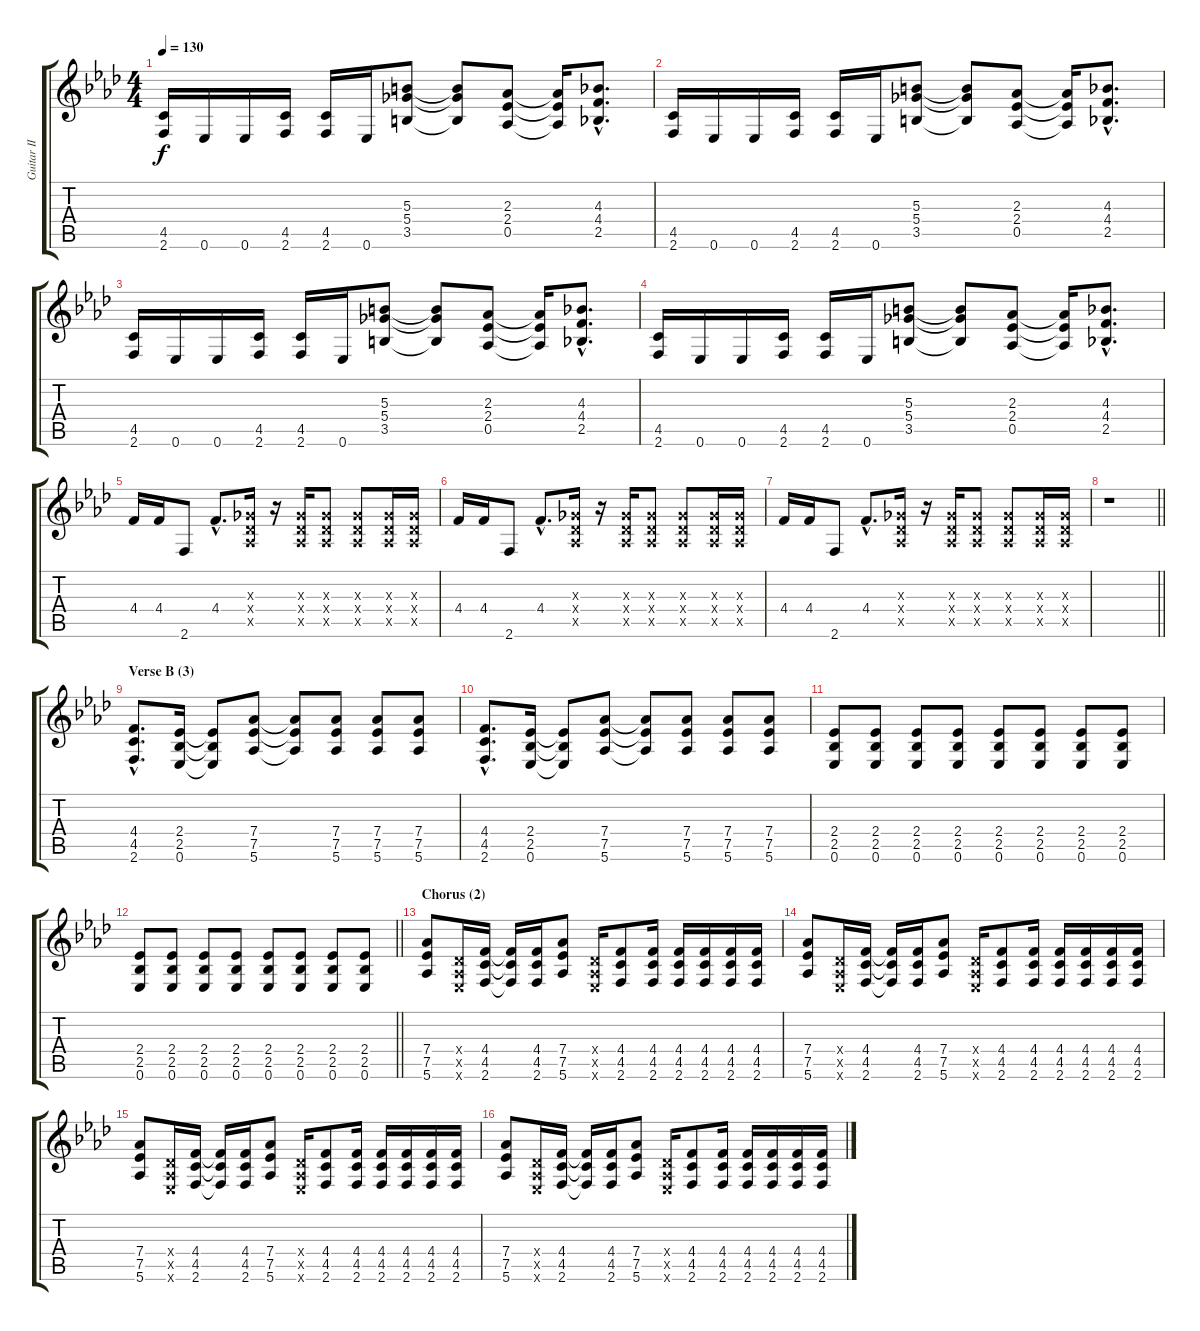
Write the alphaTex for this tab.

\track ("Guitar II" "Guitar II") {instrument distortionguitar}
\staff {score tabs}
\tuning (Eb4 Bb3 Gb3 Db3 Ab2 Eb2) {hide}
\ts (4 4)
\tempo 130
\clef g2
\ks fminor
(4.5 2.6).16{dy f} 0.6.16 0.6.16 (4.5 2.6).16 (4.5 2.6).16 0.6.16 (5.3 5.4 3.5).8 (5.3{t} 5.4{t} 3.5{t}).8 (2.3 2.4 0.5).8 (2.3{t} 2.4{t} 0.5{t}).16 (4.3{hac} 4.4{hac} 2.5{hac}).8{d} |
(4.5 2.6).16 0.6.16 0.6.16 (4.5 2.6).16 (4.5 2.6).16 0.6.16 (5.3 5.4 3.5).8 (5.3{t} 5.4{t} 3.5{t}).8 (2.3 2.4 0.5).8 (2.3{t} 2.4{t} 0.5{t}).16 (4.3{hac} 4.4{hac} 2.5{hac}).8{d} |
(4.5 2.6).16 0.6.16 0.6.16 (4.5 2.6).16 (4.5 2.6).16 0.6.16 (5.3 5.4 3.5).8 (5.3{t} 5.4{t} 3.5{t}).8 (2.3 2.4 0.5).8 (2.3{t} 2.4{t} 0.5{t}).16 (4.3{hac} 4.4{hac} 2.5{hac}).8{d} |
(4.5 2.6).16 0.6.16 0.6.16 (4.5 2.6).16 (4.5 2.6).16 0.6.16 (5.3 5.4 3.5).8 (5.3{t} 5.4{t} 3.5{t}).8 (2.3 2.4 0.5).8 (2.3{t} 2.4{t} 0.5{t}).16 (4.3{hac} 4.4{hac} 2.5{hac}).8{d} |
4.4.16 4.4.16 2.6.8 4.4{hac}.8{d} (0.3{x} 0.4{x} 0.5{x}).16 r.16 (0.3{x} 0.4{x} 0.5{x}).16 (0.3{x} 0.4{x} 0.5{x}).8 (0.3{x} 0.4{x} 0.5{x}).8 (0.3{x} 0.4{x} 0.5{x}).16 (0.3{x} 0.4{x} 0.5{x}).16 |
4.4.16 4.4.16 2.6.8 4.4{hac}.8{d} (0.3{x} 0.4{x} 0.5{x}).16 r.16 (0.3{x} 0.4{x} 0.5{x}).16 (0.3{x} 0.4{x} 0.5{x}).8 (0.3{x} 0.4{x} 0.5{x}).8 (0.3{x} 0.4{x} 0.5{x}).16 (0.3{x} 0.4{x} 0.5{x}).16 |
4.4.16 4.4.16 2.6.8 4.4{hac}.8{d} (0.3{x} 0.4{x} 0.5{x}).16 r.16 (0.3{x} 0.4{x} 0.5{x}).16 (0.3{x} 0.4{x} 0.5{x}).8 (0.3{x} 0.4{x} 0.5{x}).8 (0.3{x} 0.4{x} 0.5{x}).16 (0.3{x} 0.4{x} 0.5{x}).16 |
\barLineRight lightlight
r.1 |
\section ("" "Verse B (3)")
(4.4{hac} 4.5{hac} 2.6{hac}).8{d} (2.4 2.5 0.6).16 (2.4{t} 2.5{t} 0.6{t}).8 (7.4 7.5 5.6).8 (7.4{t} 7.5{t} 5.6{t}).8 (7.4 7.5 5.6).8 (7.4 7.5 5.6).8 (7.4 7.5 5.6).8 |
(4.4{hac} 4.5{hac} 2.6{hac}).8{d} (2.4 2.5 0.6).16 (2.4{t} 2.5{t} 0.6{t}).8 (7.4 7.5 5.6).8 (7.4{t} 7.5{t} 5.6{t}).8 (7.4 7.5 5.6).8 (7.4 7.5 5.6).8 (7.4 7.5 5.6).8 |
(2.4 2.5 0.6).8 (2.4 2.5 0.6).8 (2.4 2.5 0.6).8 (2.4 2.5 0.6).8 (2.4 2.5 0.6).8 (2.4 2.5 0.6).8 (2.4 2.5 0.6).8 (2.4 2.5 0.6).8 |
\barLineRight lightlight
(2.4 2.5 0.6).8 (2.4 2.5 0.6).8 (2.4 2.5 0.6).8 (2.4 2.5 0.6).8 (2.4 2.5 0.6).8 (2.4 2.5 0.6).8 (2.4 2.5 0.6).8 (2.4 2.5 0.6).8 |
\section ("" "Chorus (2)")
(7.4 7.5 5.6).8 (0.4{x} 0.5{x} 0.6{x}).16 (4.4 4.5 2.6).16 (4.4{t} 4.5{t} 2.6{t}).16 (4.4 4.5 2.6).16 (7.4 7.5 5.6).8 (0.4{x} 0.5{x} 0.6{x}).16 (4.4 4.5 2.6).8 (4.4 4.5 2.6).16 (4.4 4.5 2.6).16 (4.4 4.5 2.6).16 (4.4 4.5 2.6).16 (4.4 4.5 2.6).16 |
(7.4 7.5 5.6).8 (0.4{x} 0.5{x} 0.6{x}).16 (4.4 4.5 2.6).16 (4.4{t} 4.5{t} 2.6{t}).16 (4.4 4.5 2.6).16 (7.4 7.5 5.6).8 (0.4{x} 0.5{x} 0.6{x}).16 (4.4 4.5 2.6).8 (4.4 4.5 2.6).16 (4.4 4.5 2.6).16 (4.4 4.5 2.6).16 (4.4 4.5 2.6).16 (4.4 4.5 2.6).16 |
(7.4 7.5 5.6).8 (0.4{x} 0.5{x} 0.6{x}).16 (4.4 4.5 2.6).16 (4.4{t} 4.5{t} 2.6{t}).16 (4.4 4.5 2.6).16 (7.4 7.5 5.6).8 (0.4{x} 0.5{x} 0.6{x}).16 (4.4 4.5 2.6).8 (4.4 4.5 2.6).16 (4.4 4.5 2.6).16 (4.4 4.5 2.6).16 (4.4 4.5 2.6).16 (4.4 4.5 2.6).16 |
(7.4 7.5 5.6).8 (0.4{x} 0.5{x} 0.6{x}).16 (4.4 4.5 2.6).16 (4.4{t} 4.5{t} 2.6{t}).16 (4.4 4.5 2.6).16 (7.4 7.5 5.6).8 (0.4{x} 0.5{x} 0.6{x}).16 (4.4 4.5 2.6).8 (4.4 4.5 2.6).16 (4.4 4.5 2.6).16 (4.4 4.5 2.6).16 (4.4 4.5 2.6).16 (4.4 4.5 2.6).16
